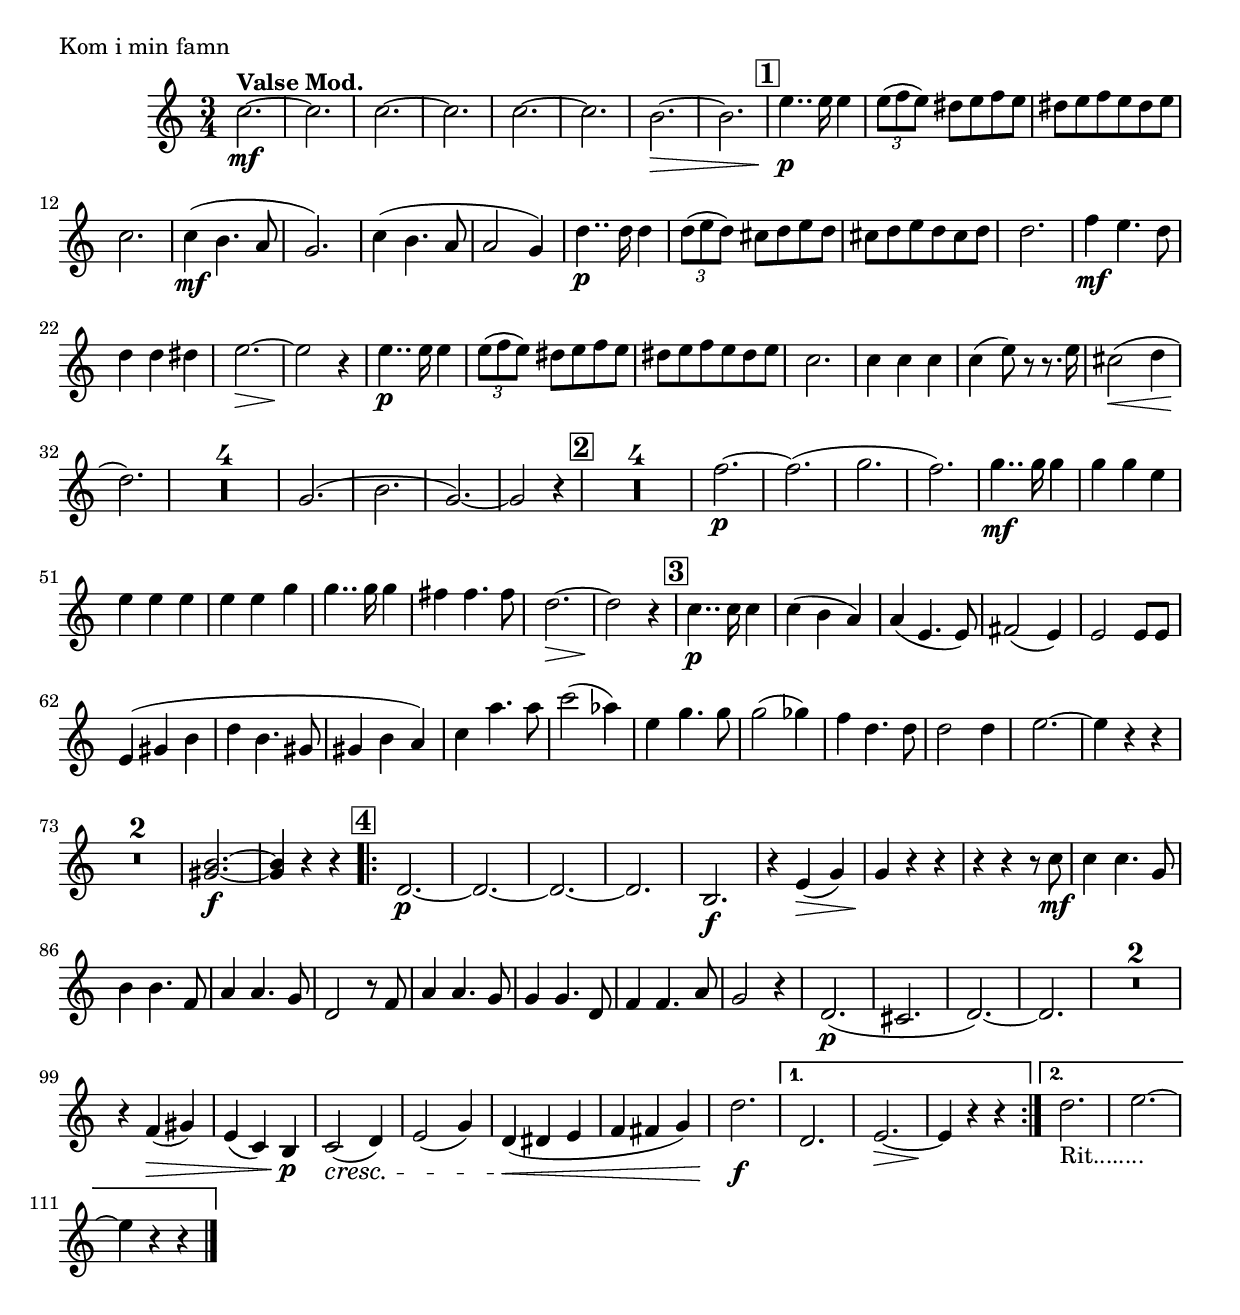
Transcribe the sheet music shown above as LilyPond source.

\version "2.18.0"
% When ready to include in collection: 1. Comment out version, paper, score 
%					  and book.
% 				       2. Create include file of relative and
%					  header.
%Comment out from here
%{
#(ly:set-option 'point-and-click #t)
#(set-default-paper-size "a4" 'portait)
#(set-global-staff-size 18) % set staff-size when ready to print

\include "Marsch_format.ly"

%...to here
%}
  \score {

    % Svenska Polisens Marscher: 1. Kom i min famn  
    \relative c'' { 
    	    \clef treble \key c \major \time 3/4
    	    \set Score.markFormatter = #format-mark-numbers
    	    \set Score.markFormatter = #format-mark-box-numbers
    	    \compressFullBarRests

    	    c2.~\mf^\markup {\bold {Valse Mod.}} |c |c~ |c |c~ |c |b~\> |b 

% Rehearsal mark 1
    	    \mark \default
    	    e4..\p e16 e4 |\tuplet 3/2 {e8 (f e)} dis e f e |dis e f e dis e
    	    c2. |c4\mf (b4. a8 |g2.) |c4 (b4. a8 |a2 g4) |d'4..\p d16 d4
    	    \tuplet 3/2 {d8 (e d)} cis d e d |cis d e d cis d |d2. |f4\mf e4. d8
    	    d4 d dis |e2.~\> |e2\! r4 | e4..\p e16 e4 
    	    \tuplet 3/2 {e8 (f e)} dis e f e |dis e f e dis e |c2. |c4 c c
    	    c (e8) r r8. e16 |cis2\< (d4 |d2.\!) |R2.*4 |g,2. ( |b |g~) |g2 r4

% Rehearsal mark 2
    	    \mark \default
    	    R2.*4 |f'2.~\p |f ( |g |f) |g4..\mf g16 g4 |g g e |e e e |e e g 
    	    g4.. g16 g4 |fis fis4. fis8 |d2.~\> |d2\! r4
    	    
% Rehearsal mark 3
    	    \mark \default
	    c4..\p c16 c4 |c (b a) |a4 (e4. e8) |fis2 (e4) |e2 e8 e |e4 (gis b
	    d b4. gis8 |gis4 b a) |c a'4. a8 |c2 (aes4) |e g4. g8 |g2 (ges4) 
	    f d4. d8 |d2 d4 |e2.~ |e4 r r |R2.*2 |<b~ gis~>2.\f <b gis>4 r r
	    
% Rehearsal mark 4
    	    \mark \default
    	    \repeat volta 2 {
	    d,2.~\p |d~ |d~ |d |b\f |r4 e\> (g) |g\! r r |r r r8 c\mf |c4 c4. g8
	    b4 b4. f8 |a4 a4. g8 |d2 r8 f |a4 a4. g8 |g4 g4. d8 |f4 f4. a8
	    g2 r4 |d2.\p ( |cis |d~) |d |R2.*2 |r4 f\> (gis) |e (c) b\p
	    c2\cresc (d4) |e2 (g4) |d\< (dis e |f fis g) |d'2.\f	  }
	    \alternative {
	    	    {d,2. |e~\> |e4\! r r}
	    	    {d'2._\markup {Rit........} |e~ |e4 r r}
	    }
	    \bar "|."
    }%end relative
    \header {
    	    piece = "Kom i min famn"
    	    composer = ""
    	}
    \layout {ragged-last = ##t
    	}

  }%end score
